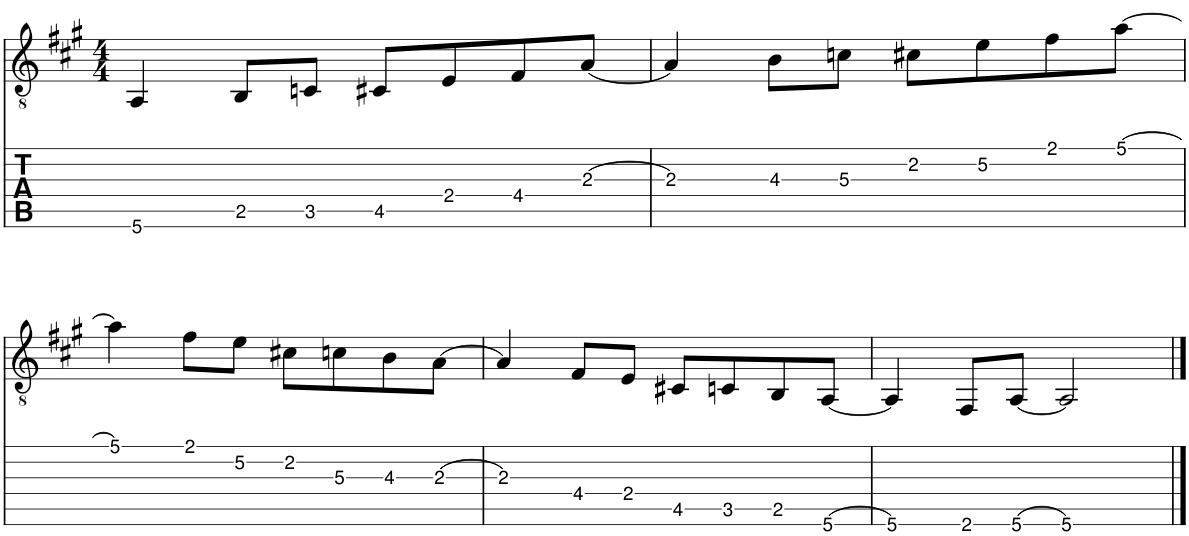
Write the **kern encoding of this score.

**kern	**kern
*part1	*part1
*staff2	*staff1
*I"Guitare classique	*
*I'Guit.	*
*stria6	*
*	*clefGv2
*k[f#c#g#]	*k[f#c#g#]
*M4/4	*M4/4
=1	=1
4AA	4AA/
8BBL	8BB/L
8CJ	8Cn/J
8C#L	8C#X/L
8EJ	8E/
8F#L	8F#/
[8AJ	[8A/J
=2	=2
4A]	4A/]
8BL	8B\L
8cnJ	8cn\J
8c#XL	8c#X\L
8eJ	8e\
8f#L	8f#\
[8aJ	[8a\J
!!LO:LB:g=z
=3	=3
4a]	4a\]
8f#L	8f#\L
8eJ	8e\J
8c#XL	8c#X\L
8cJ	8cn\
8BnL	8B\
[8AJ	[8A\J
=4	=4
4A]	4A/]
8F#L	8F#/L
8EJ	8E/J
8C#XL	8C#X/L
8CJ	8Cn/
8BBL	8BB/
[8AAJ	[8AA/J
=5	=5
4AA]	4AA/]
8FF#L	8FF#/L
[8AAJ	[8AA/J
2AA]	2AA/]
==	==
*-	*-
